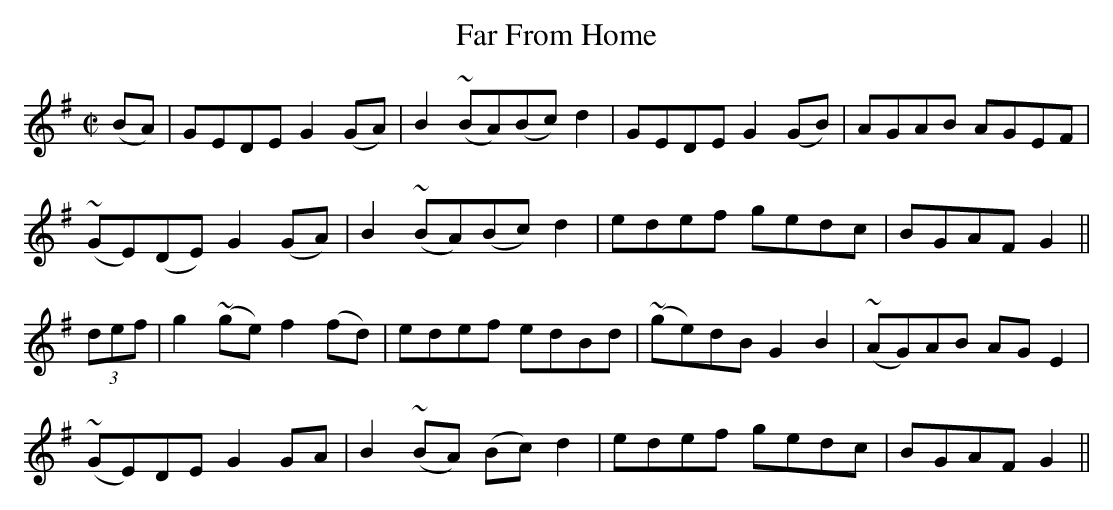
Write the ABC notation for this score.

X:1
T: Far From Home
M: C|
L: 1/8
K: G
(BA)|GEDEG2(GA)|B2~(BA)(Bc)d2|GEDEG2(GB)|AGAB AGEF|
~(GE)(DE)G2(GA)|B2~(BA)(Bc)d2|edef gedc|BGAFG2||
(3def|g2~(ge)f2(fd)|edef edBd|~(ge)dBG2B2|~(AG)AB AGE2|
~(GE)DEG2GA|B2~(BA) (Bc)d2|edef gedc|BGAFG2||
